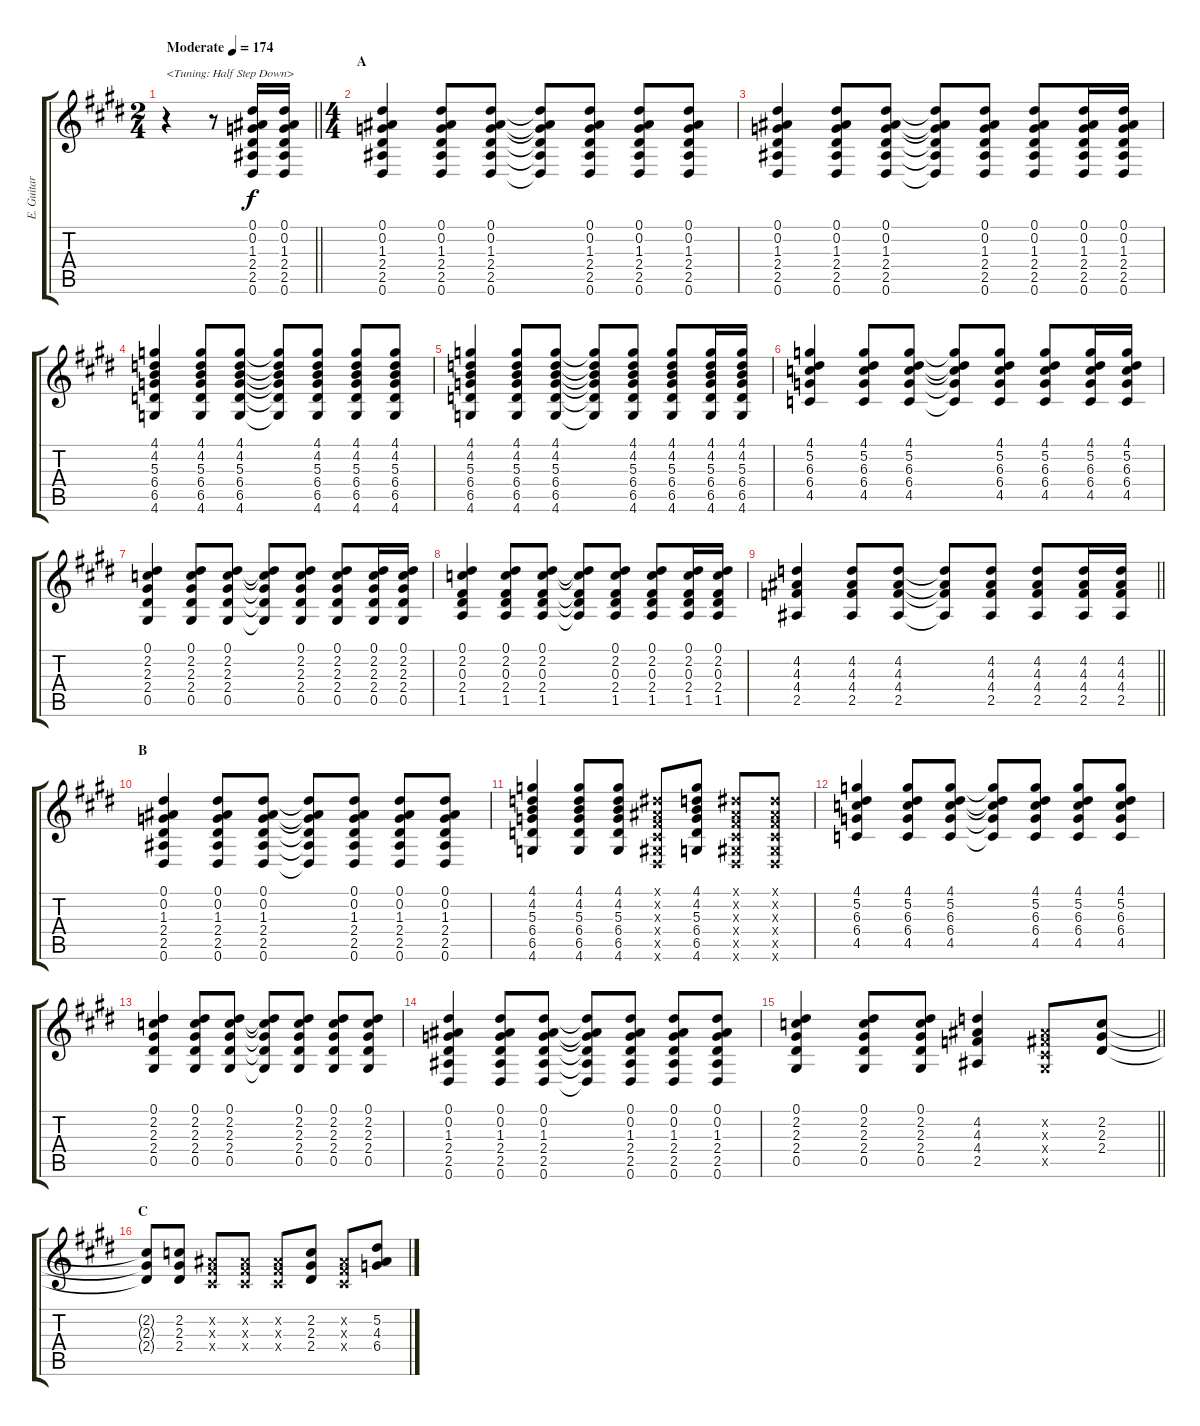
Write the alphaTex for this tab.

\track ("E. Guitar II" "E. Guitar ") {instrument overdrivenguitar}
\staff {score tabs}
\tuning (Eb4 Bb3 Gb3 Db3 Ab2 Eb2) {hide}
\ts (2 4)
\tempo (174 "Moderate")
\clef g2
\barLineRight lightlight
\ks e
r.4{txt "<Tuning: Half Step Down>" dy f instrument overdrivenguitar} r.8 (0.1 0.2 1.3 2.4 2.5 0.6).16 (0.1 0.2 1.3 2.4 2.5 0.6).16 |
\ts (4 4)
\section ("" "A")
(0.1 0.2 1.3 2.4 2.5 0.6).4 (0.1 0.2 1.3 2.4 2.5 0.6).8 (0.1 0.2 1.3 2.4 2.5 0.6).8 (0.1{t} 0.2{t} 1.3{t} 2.4{t} 2.5{t} 0.6{t}).8 (0.1 0.2 1.3 2.4 2.5 0.6).8 (0.1 0.2 1.3 2.4 2.5 0.6).8 (0.1 0.2 1.3 2.4 2.5 0.6).8 |
(0.1 0.2 1.3 2.4 2.5 0.6).4 (0.1 0.2 1.3 2.4 2.5 0.6).8 (0.1 0.2 1.3 2.4 2.5 0.6).8 (0.1{t} 0.2{t} 1.3{t} 2.4{t} 2.5{t} 0.6{t}).8 (0.1 0.2 1.3 2.4 2.5 0.6).8 (0.1 0.2 1.3 2.4 2.5 0.6).8 (0.1 0.2 1.3 2.4 2.5 0.6).16 (0.1 0.2 1.3 2.4 2.5 0.6).16 |
(4.1 4.2 5.3 6.4 6.5 4.6).4 (4.1 4.2 5.3 6.4 6.5 4.6).8 (4.1 4.2 5.3 6.4 6.5 4.6).8 (4.1{t} 4.2{t} 5.3{t} 6.4{t} 6.5{t} 4.6{t}).8 (4.1 4.2 5.3 6.4 6.5 4.6).8 (4.1 4.2 5.3 6.4 6.5 4.6).8 (4.1 4.2 5.3 6.4 6.5 4.6).8 |
(4.1 4.2 5.3 6.4 6.5 4.6).4 (4.1 4.2 5.3 6.4 6.5 4.6).8 (4.1 4.2 5.3 6.4 6.5 4.6).8 (4.1{t} 4.2{t} 5.3{t} 6.4{t} 6.5{t} 4.6{t}).8 (4.1 4.2 5.3 6.4 6.5 4.6).8 (4.1 4.2 5.3 6.4 6.5 4.6).8 (4.1 4.2 5.3 6.4 6.5 4.6).16 (4.1 4.2 5.3 6.4 6.5 4.6).16 |
(4.1 5.2 6.3 6.4 4.5).4 (4.1 5.2 6.3 6.4 4.5).8 (4.1 5.2 6.3 6.4 4.5).8 (4.1{t} 5.2{t} 6.3{t} 6.4{t} 4.5{t}).8 (4.1 5.2 6.3 6.4 4.5).8 (4.1 5.2 6.3 6.4 4.5).8 (4.1 5.2 6.3 6.4 4.5).16 (4.1 5.2 6.3 6.4 4.5).16 |
(0.1 2.2 2.3 2.4 0.5).4 (0.1 2.2 2.3 2.4 0.5).8 (0.1 2.2 2.3 2.4 0.5).8 (0.1{t} 2.2{t} 2.3{t} 2.4{t} 0.5{t}).8 (0.1 2.2 2.3 2.4 0.5).8 (0.1 2.2 2.3 2.4 0.5).8 (0.1 2.2 2.3 2.4 0.5).16 (0.1 2.2 2.3 2.4 0.5).16 |
(0.1 2.2 0.3 2.4 1.5).4 (0.1 2.2 0.3 2.4 1.5).8 (0.1 2.2 0.3 2.4 1.5).8 (0.1{t} 2.2{t} 0.3{t} 2.4{t} 1.5{t}).8 (0.1 2.2 0.3 2.4 1.5).8 (0.1 2.2 0.3 2.4 1.5).8 (0.1 2.2 0.3 2.4 1.5).16 (0.1 2.2 0.3 2.4 1.5).16 |
\barLineRight lightlight
(4.2 4.3 4.4 2.5).4 (4.2 4.3 4.4 2.5).8 (4.2 4.3 4.4 2.5).8 (4.2{t} 4.3{t} 4.4{t} 2.5{t}).8 (4.2 4.3 4.4 2.5).8 (4.2 4.3 4.4 2.5).8 (4.2 4.3 4.4 2.5).16 (4.2 4.3 4.4 2.5).16 |
\section ("" "B")
(0.1 0.2 1.3 2.4 2.5 0.6).4 (0.1 0.2 1.3 2.4 2.5 0.6).8 (0.1 0.2 1.3 2.4 2.5 0.6).8 (0.1{t} 0.2{t} 1.3{t} 2.4{t} 2.5{t} 0.6{t}).8 (0.1 0.2 1.3 2.4 2.5 0.6).8 (0.1 0.2 1.3 2.4 2.5 0.6).8 (0.1 0.2 1.3 2.4 2.5 0.6).8 |
(4.1 4.2 5.3 6.4 6.5 4.6).4 (4.1 4.2 5.3 6.4 6.5 4.6).8 (4.1 4.2 5.3 6.4 6.5 4.6).8 (0.1{x} 0.2{x} 0.3{x} 0.4{x} 0.5{x} 0.6{x}).8 (4.1 4.2 5.3 6.4 6.5 4.6).8 (0.1{x} 0.2{x} 0.3{x} 0.4{x} 0.5{x} 0.6{x}).8 (0.1{x} 0.2{x} 0.3{x} 0.4{x} 0.5{x} 0.6{x}).8 |
(4.1 5.2 6.3 6.4 4.5).4 (4.1 5.2 6.3 6.4 4.5).8 (4.1 5.2 6.3 6.4 4.5).8 (4.1{t} 5.2{t} 6.3{t} 6.4{t} 4.5{t}).8 (4.1 5.2 6.3 6.4 4.5).8 (4.1 5.2 6.3 6.4 4.5).8 (4.1 5.2 6.3 6.4 4.5).8 |
(0.1 2.2 2.3 2.4 0.5).4 (0.1 2.2 2.3 2.4 0.5).8 (0.1 2.2 2.3 2.4 0.5).8 (0.1{t} 2.2{t} 2.3{t} 2.4{t} 0.5{t}).8 (0.1 2.2 2.3 2.4 0.5).8 (0.1 2.2 2.3 2.4 0.5).8 (0.1 2.2 2.3 2.4 0.5).8 |
(0.1 0.2 1.3 2.4 2.5 0.6).4 (0.1 0.2 1.3 2.4 2.5 0.6).8 (0.1 0.2 1.3 2.4 2.5 0.6).8 (0.1{t} 0.2{t} 1.3{t} 2.4{t} 2.5{t} 0.6{t}).8 (0.1 0.2 1.3 2.4 2.5 0.6).8 (0.1 0.2 1.3 2.4 2.5 0.6).8 (0.1 0.2 1.3 2.4 2.5 0.6).8 |
\barLineRight lightlight
(0.1 2.2 2.3 2.4 0.5).4 (0.1 2.2 2.3 2.4 0.5).8 (0.1 2.2 2.3 2.4 0.5).8 (4.2 4.3 4.4 2.5).4 (0.2{x} 0.3{x} 0.4{x} 0.5{x}).8 (2.2 2.3 2.4).8 |
\section ("" "C")
(2.2{t} 2.3{t} 2.4{t}).8 (2.2 2.3 2.4).8 (0.2{x} 0.3{x} 0.4{x}).8 (0.2{x} 0.3{x} 0.4{x}).8 (0.2{x} 0.3{x} 0.4{x}).8 (2.2 2.3 2.4).8 (0.2{x} 0.3{x} 0.4{x}).8 (5.2 4.3 6.4).8
